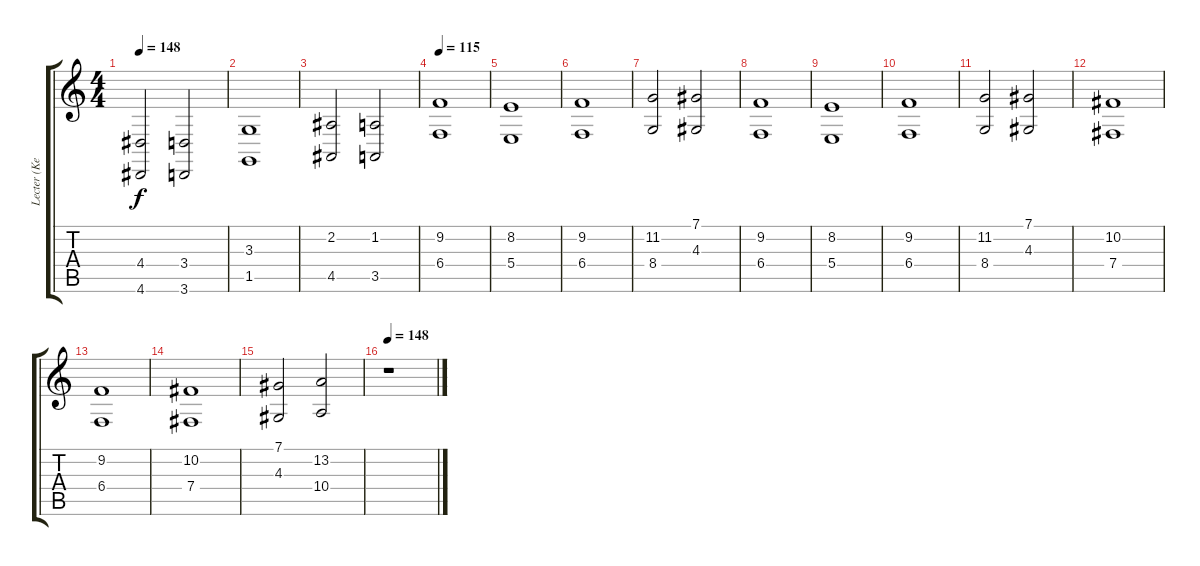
\track ("Lecter (KeybLeft)" "Lecter (Ke") {instrument brightacousticpiano}
\staff {score tabs}
\tuning (Db4 Ab3 E3 B2 Gb2 B1) {hide}
\ts (4 4)
\tempo 148
\clef g2
\ks c
(4.4{t} 4.6{t}).2{dy f} (3.4 3.6).2 |
(3.3 1.5).1 |
(2.2 4.5).2 (1.2 3.5).2 |
\tempo 115
(9.2 6.4).1 |
(8.2 5.4).1 |
(9.2 6.4).1 |
(11.2 8.4).2 (7.1 4.3).2 |
(9.2 6.4).1 |
(8.2 5.4).1 |
(9.2 6.4).1 |
(11.2 8.4).2 (7.1 4.3).2 |
(10.2 7.4).1 |
(9.2 6.4).1 |
(10.2 7.4).1 |
(7.1 4.3).2 (13.2 10.4).2 |
\tempo 148
r.1
